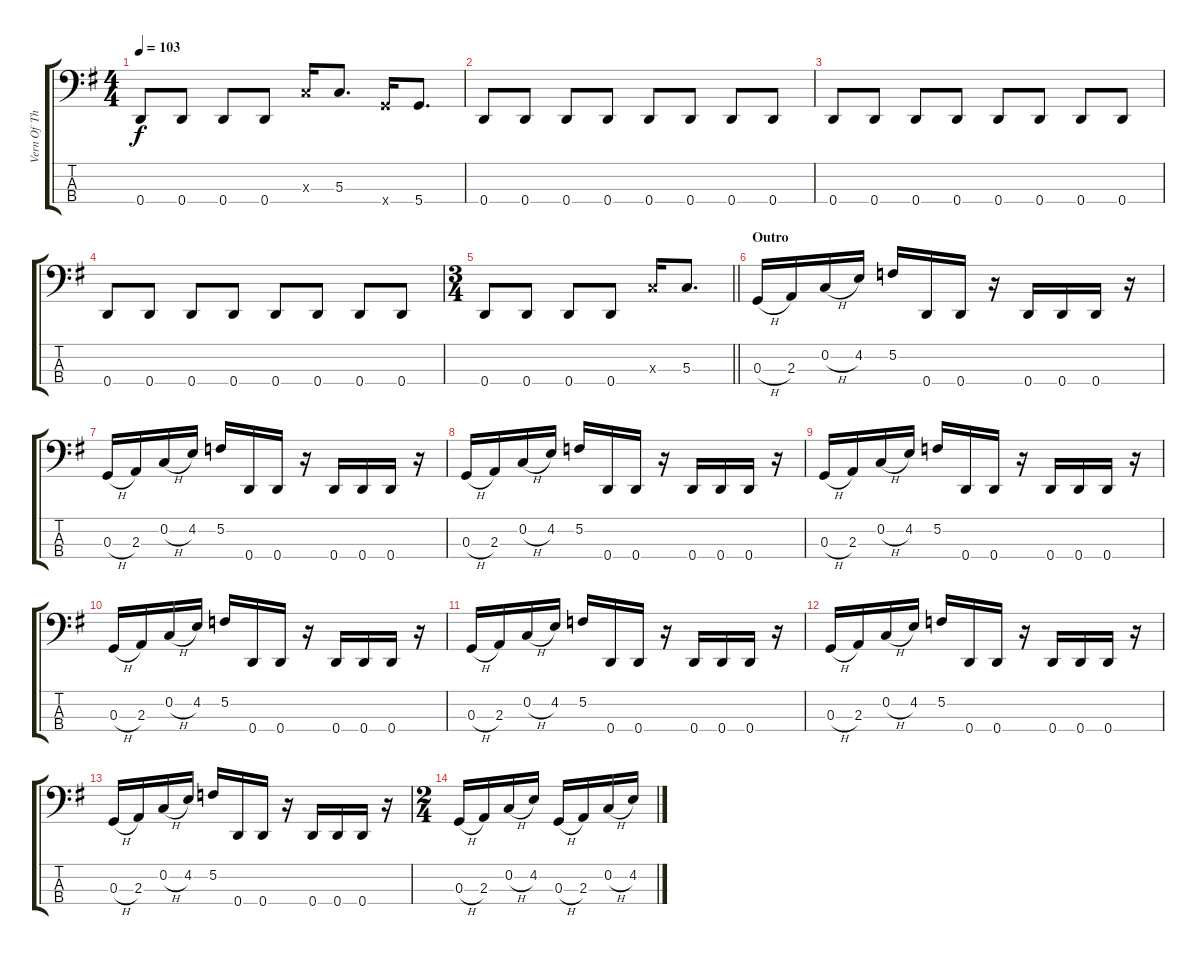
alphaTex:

\track ("Vern Of The Bass" "Vern Of Th") {instrument electricbassfinger}
\staff {score tabs}
\tuning (F2 C2 G1 D1) {hide}
\ts (4 4)
\tempo 103
\clef f4
\ks g
0.4.8{dy f} 0.4.8 0.4.8 0.4.8 5.3{x}.16 5.3.8{d} 5.4{x}.16 5.4.8{d} |
0.4.8 0.4.8 0.4.8 0.4.8 0.4.8 0.4.8 0.4.8 0.4.8 |
0.4.8 0.4.8 0.4.8 0.4.8 0.4.8 0.4.8 0.4.8 0.4.8 |
0.4.8 0.4.8 0.4.8 0.4.8 0.4.8 0.4.8 0.4.8 0.4.8 |
\ts (3 4)
\barLineRight lightlight
0.4.8 0.4.8 0.4.8 0.4.8 5.3{x}.16 5.3.8{d} |
\section ("" "Outro")
0.3{h}.16 2.3.16 0.2{h}.16 4.2.16 5.2.16 0.4.16 0.4.16 r.16 0.4.16 0.4.16 0.4.16 r.16 |
0.3{h}.16 2.3.16 0.2{h}.16 4.2.16 5.2.16 0.4.16 0.4.16 r.16 0.4.16 0.4.16 0.4.16 r.16 |
0.3{h}.16 2.3.16 0.2{h}.16 4.2.16 5.2.16 0.4.16 0.4.16 r.16 0.4.16 0.4.16 0.4.16 r.16 |
0.3{h}.16 2.3.16 0.2{h}.16 4.2.16 5.2.16 0.4.16 0.4.16 r.16 0.4.16 0.4.16 0.4.16 r.16 |
0.3{h}.16 2.3.16 0.2{h}.16 4.2.16 5.2.16 0.4.16 0.4.16 r.16 0.4.16 0.4.16 0.4.16 r.16 |
0.3{h}.16 2.3.16 0.2{h}.16 4.2.16 5.2.16 0.4.16 0.4.16 r.16 0.4.16 0.4.16 0.4.16 r.16 |
0.3{h}.16 2.3.16 0.2{h}.16 4.2.16 5.2.16 0.4.16 0.4.16 r.16 0.4.16 0.4.16 0.4.16 r.16 |
0.3{h}.16 2.3.16 0.2{h}.16 4.2.16 5.2.16 0.4.16 0.4.16 r.16 0.4.16 0.4.16 0.4.16 r.16 |
\ts (2 4)
0.3{h}.16 2.3.16 0.2{h}.16 4.2.16 0.3{h}.16 2.3.16 0.2{h}.16 4.2.16
